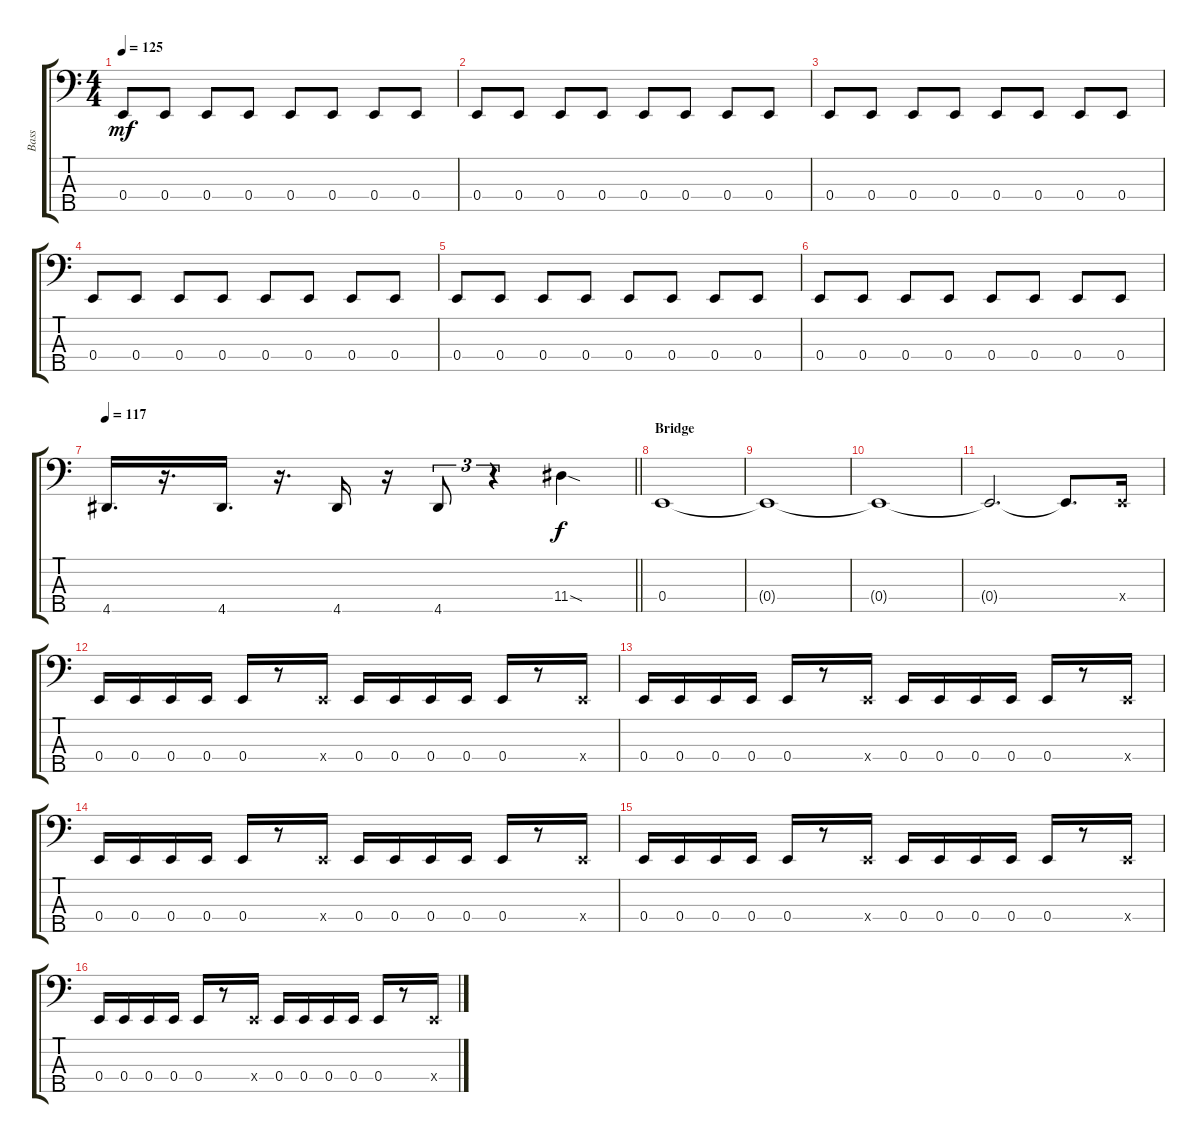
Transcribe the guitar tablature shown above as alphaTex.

\track ("Bass" "Bass") {instrument electricbassfinger}
\staff {score tabs}
\tuning (G2 D2 A1 E1 B0) {hide}
\ts (4 4)
\tempo 125
\clef f4
\ks c
0.4.8{dy mf} 0.4.8 0.4.8 0.4.8 0.4.8 0.4.8 0.4.8 0.4.8 |
0.4.8 0.4.8 0.4.8 0.4.8 0.4.8 0.4.8 0.4.8 0.4.8 |
0.4.8 0.4.8 0.4.8 0.4.8 0.4.8 0.4.8 0.4.8 0.4.8 |
0.4.8 0.4.8 0.4.8 0.4.8 0.4.8 0.4.8 0.4.8 0.4.8 |
0.4.8 0.4.8 0.4.8 0.4.8 0.4.8 0.4.8 0.4.8 0.4.8 |
0.4.8 0.4.8 0.4.8 0.4.8 0.4.8 0.4.8 0.4.8 0.4.8 |
\tempo 117
\barLineRight lightlight
4.5.16{d} r.16{d} 4.5.16{d} r.16{d} 4.5.16 r.16 4.5.8{tu (3 2)} r.4{tu (3 2)} 11.4{sod}.4{dy f} |
\section ("" "Bridge")
0.4.1 |
0.4{t}.1 |
0.4{t}.1 |
0.4{t}.2{d} 0.4{t}.8{d} 0.4{x}.16 |
0.4.16 0.4.16 0.4.16 0.4.16 0.4.16 r.8 0.4{x}.16 0.4.16 0.4.16 0.4.16 0.4.16 0.4.16 r.8 0.4{x}.16 |
0.4.16 0.4.16 0.4.16 0.4.16 0.4.16 r.8 0.4{x}.16 0.4.16 0.4.16 0.4.16 0.4.16 0.4.16 r.8 0.4{x}.16 |
0.4.16 0.4.16 0.4.16 0.4.16 0.4.16 r.8 0.4{x}.16 0.4.16 0.4.16 0.4.16 0.4.16 0.4.16 r.8 0.4{x}.16 |
0.4.16 0.4.16 0.4.16 0.4.16 0.4.16 r.8 0.4{x}.16 0.4.16 0.4.16 0.4.16 0.4.16 0.4.16 r.8 0.4{x}.16 |
0.4.16 0.4.16 0.4.16 0.4.16 0.4.16 r.8 0.4{x}.16 0.4.16 0.4.16 0.4.16 0.4.16 0.4.16 r.8 0.4{x}.16
